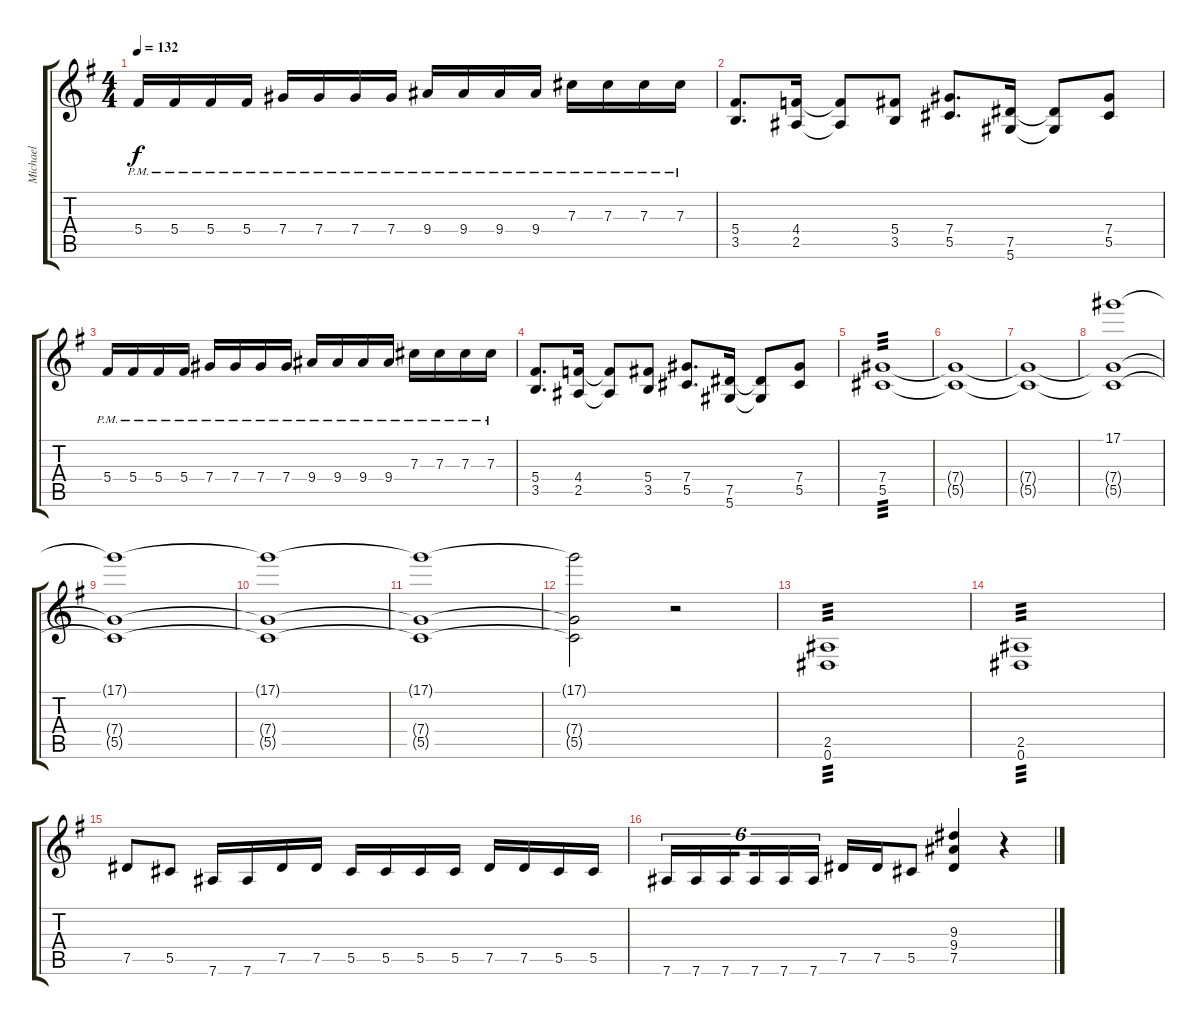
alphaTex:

\track ("Michael" "Michael") {instrument distortionguitar}
\staff {score tabs}
\tuning (Eb4 Bb3 Gb3 Db3 Ab2 Eb2) {hide}
\ts (4 4)
\tempo 132
\clef g2
\ks eminor
5.4{pm}.16{dy f} 5.4{pm}.16 5.4{pm}.16 5.4{pm}.16 7.4{pm}.16 7.4{pm}.16 7.4{pm}.16 7.4{pm}.16 9.4{pm}.16 9.4{pm}.16 9.4{pm}.16 9.4{pm}.16 7.3{pm}.16 7.3{pm}.16 7.3{pm}.16 7.3{pm}.16 |
(5.4 3.5).8{d} (4.4 2.5).16 (4.4{t} 2.5{t}).8 (5.4 3.5).8 (7.4 5.5).8{d} (7.5 5.6).16 (7.5{t} 5.6{t}).8 (7.4 5.5).8 |
5.4{pm}.16 5.4{pm}.16 5.4{pm}.16 5.4{pm}.16 7.4{pm}.16 7.4{pm}.16 7.4{pm}.16 7.4{pm}.16 9.4{pm}.16 9.4{pm}.16 9.4{pm}.16 9.4{pm}.16 7.3{pm}.16 7.3{pm}.16 7.3{pm}.16 7.3{pm}.16 |
(5.4 3.5).8{d} (4.4 2.5).16 (4.4{t} 2.5{t}).8 (5.4 3.5).8 (7.4 5.5).8{d} (7.5 5.6).16 (7.5{t} 5.6{t}).8 (7.4 5.5).8 |
(7.4 5.5).1{tp 3} |
(7.4{t} 5.5{t}).1 |
(7.4{t} 5.5{t}).1 |
(17.1 7.4{t} 5.5{t}).1 |
(17.1{t} 7.4{t} 5.5{t}).1 |
(17.1{t} 7.4{t} 5.5{t}).1 |
(17.1{t} 7.4{t} 5.5{t}).1 |
(17.1{t} 7.4{t} 5.5{t}).2 r.2 |
(2.5 0.6).1{tp 3} |
(2.5 0.6).1{tp 3} |
7.5.8 5.5.8 7.6.16 7.6.16 7.5.16 7.5.16 5.5.16 5.5.16 5.5.16 5.5.16 7.5.16 7.5.16 5.5.16 5.5.16 |
7.6.16{tu (6 4)} 7.6.16{tu (6 4)} 7.6.16{tu (6 4) beam splitsecondary} 7.6.16{tu (6 4)} 7.6.16{tu (6 4)} 7.6.16{tu (6 4)} 7.5.16 7.5.16 5.5.8 (9.3 9.4 7.5).4 r.4
